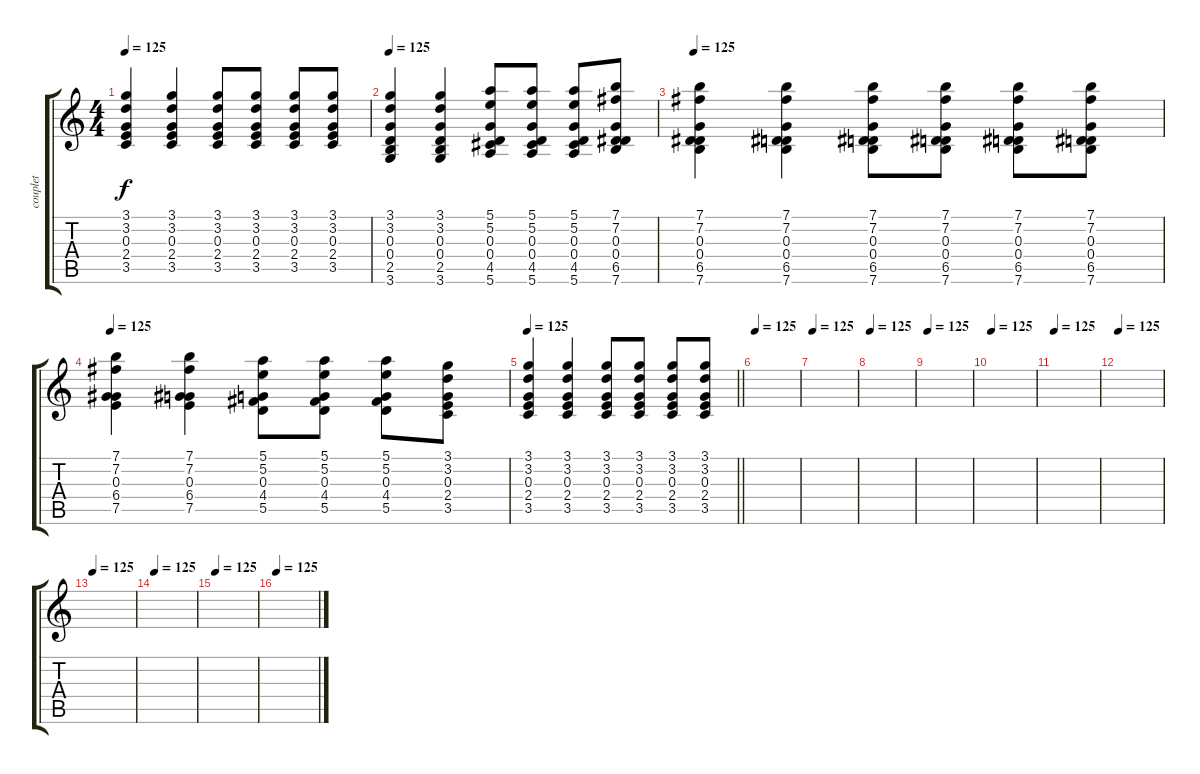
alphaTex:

\track ("couplet " "couplet ") {instrument electricguitarjazz}
\staff {score tabs}
\tuning (E4 B3 G3 D3 A2 E2) {hide}
\ts (4 4)
\tempo 125
\clef g2
\ks c
(3.1 3.2 0.3 2.4 3.5).4{dy f} (3.1 3.2 0.3 2.4 3.5).4 (3.1 3.2 0.3 2.4 3.5).8 (3.1 3.2 0.3 2.4 3.5).8 (3.1 3.2 0.3 2.4 3.5).8 (3.1 3.2 0.3 2.4 3.5).8 |
\tempo 125
(3.1 3.2 0.3 0.4 2.5 3.6).4 (3.1 3.2 0.3 0.4 2.5 3.6).4 (5.1 5.2 0.3 0.4 4.5 5.6).8 (5.1 5.2 0.3 0.4 4.5 5.6).8 (5.1 5.2 0.3 0.4 4.5 5.6).8 (7.1 7.2 0.3 0.4 6.5 7.6).8 |
\tempo 125
(7.1 7.2 0.3 0.4 6.5 7.6).4{instrument electricguitarjazz} (7.1 7.2 0.3 0.4 6.5 7.6).4 (7.1 7.2 0.3 0.4 6.5 7.6).8 (7.1 7.2 0.3 0.4 6.5 7.6).8 (7.1 7.2 0.3 0.4 6.5 7.6).8 (7.1 7.2 0.3 0.4 6.5 7.6).8 |
\tempo 125
(7.1 7.2 0.3 6.4 7.5).4 (7.1 7.2 0.3 6.4 7.5).4 (5.1 5.2 0.3 4.4 5.5).8 (5.1 5.2 0.3 4.4 5.5).8 (5.1 5.2 0.3 4.4 5.5).8 (3.1 3.2 0.3 2.4 3.5).8 |
\tempo 125
\barLineRight lightlight
(3.1 3.2 0.3 2.4 3.5).4 (3.1 3.2 0.3 2.4 3.5).4 (3.1 3.2 0.3 2.4 3.5).8 (3.1 3.2 0.3 2.4 3.5).8 (3.1 3.2 0.3 2.4 3.5).8 (3.1 3.2 0.3 2.4 3.5).8 |
\tempo 125
|
\tempo 125
|
\tempo 125
|
\tempo 125
|
\tempo 125
|
\tempo 125
|
\tempo 125
|
\tempo 125
|
\tempo 125
|
\tempo 125
|
\tempo 125
